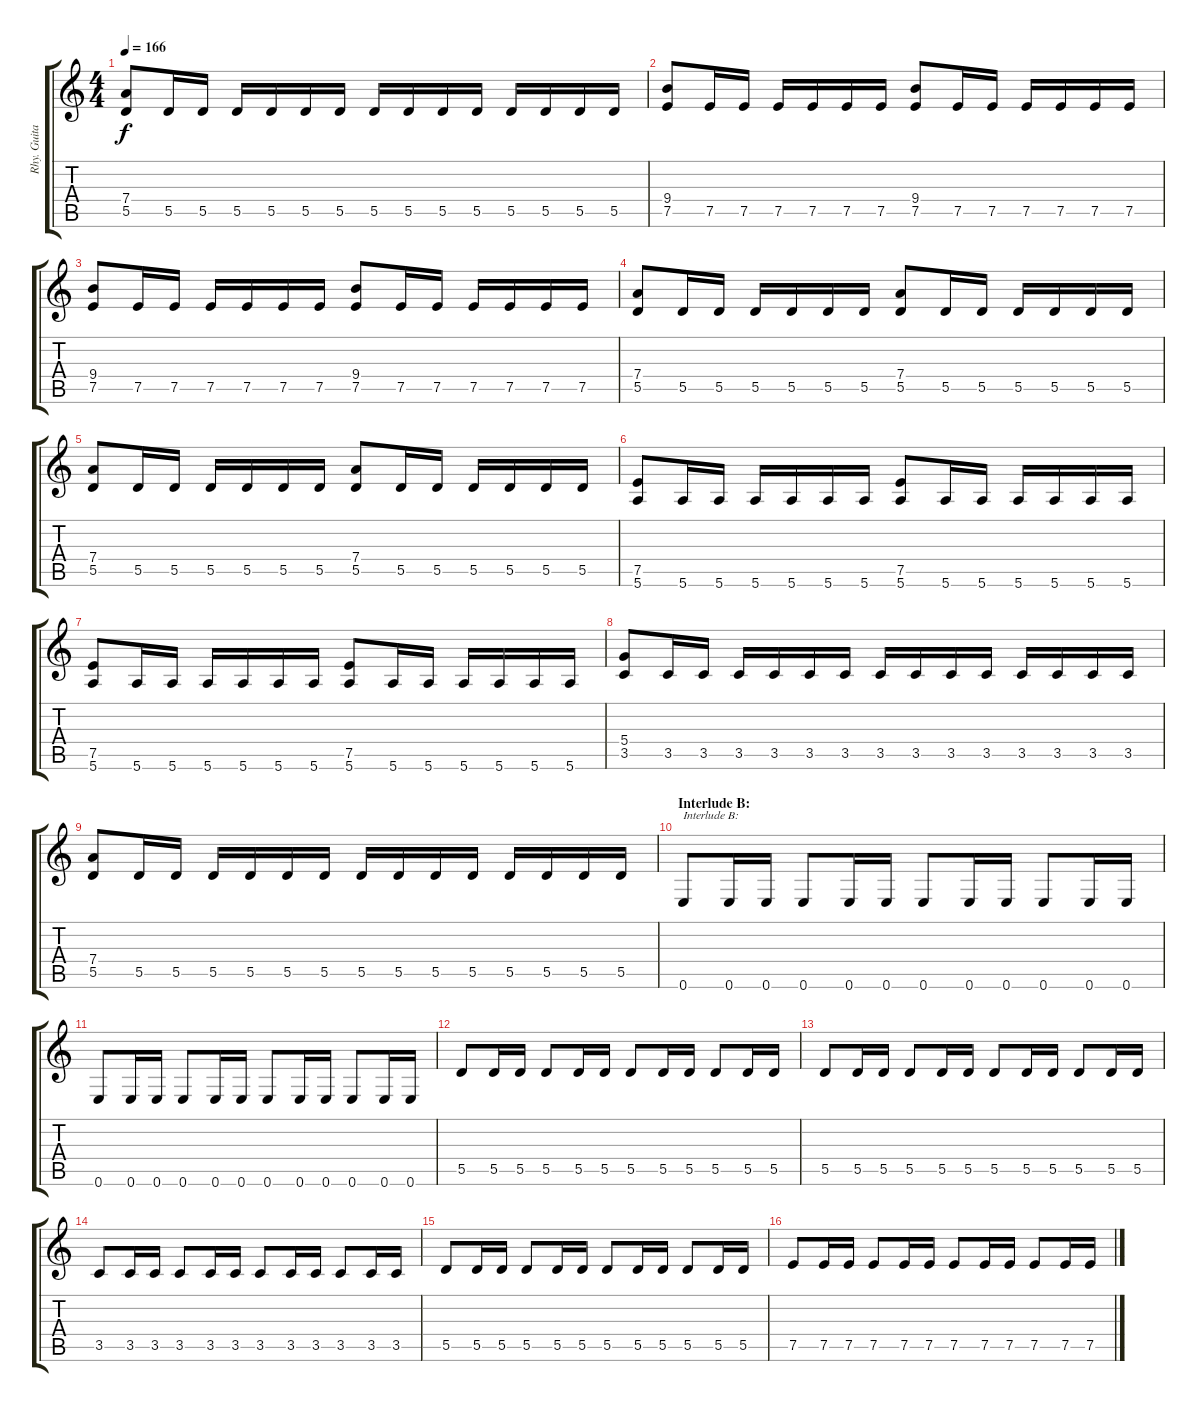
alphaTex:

\track ("Rhy. Guitar I" "Rhy. Guita") {instrument distortionguitar}
\staff {score tabs}
\tuning (E4 B3 G3 D3 A2 E2) {hide}
\ts (4 4)
\tempo 166
\clef g2
\ks c
(7.4 5.5).8{dy f} 5.5.16 5.5.16 5.5.16 5.5.16 5.5.16 5.5.16 5.5.16 5.5.16 5.5.16 5.5.16 5.5.16 5.5.16 5.5.16 5.5.16 |
(9.4 7.5).8 7.5.16 7.5.16 7.5.16 7.5.16 7.5.16 7.5.16 (9.4 7.5).8 7.5.16 7.5.16 7.5.16 7.5.16 7.5.16 7.5.16 |
(9.4 7.5).8 7.5.16 7.5.16 7.5.16 7.5.16 7.5.16 7.5.16 (9.4 7.5).8 7.5.16 7.5.16 7.5.16 7.5.16 7.5.16 7.5.16 |
(7.4 5.5).8 5.5.16 5.5.16 5.5.16 5.5.16 5.5.16 5.5.16 (7.4 5.5).8 5.5.16 5.5.16 5.5.16 5.5.16 5.5.16 5.5.16 |
(7.4 5.5).8 5.5.16 5.5.16 5.5.16 5.5.16 5.5.16 5.5.16 (7.4 5.5).8 5.5.16 5.5.16 5.5.16 5.5.16 5.5.16 5.5.16 |
(7.5 5.6).8 5.6.16 5.6.16 5.6.16 5.6.16 5.6.16 5.6.16 (7.5 5.6).8 5.6.16 5.6.16 5.6.16 5.6.16 5.6.16 5.6.16 |
(7.5 5.6).8 5.6.16 5.6.16 5.6.16 5.6.16 5.6.16 5.6.16 (7.5 5.6).8 5.6.16 5.6.16 5.6.16 5.6.16 5.6.16 5.6.16 |
(5.4 3.5).8 3.5.16 3.5.16 3.5.16 3.5.16 3.5.16 3.5.16 3.5.16 3.5.16 3.5.16 3.5.16 3.5.16 3.5.16 3.5.16 3.5.16 |
(7.4 5.5).8 5.5.16 5.5.16 5.5.16 5.5.16 5.5.16 5.5.16 5.5.16 5.5.16 5.5.16 5.5.16 5.5.16 5.5.16 5.5.16 5.5.16 |
\section ("" "Interlude B:")
0.6.8{txt "Interlude B:"} 0.6.16 0.6.16 0.6.8 0.6.16 0.6.16 0.6.8 0.6.16 0.6.16 0.6.8 0.6.16 0.6.16 |
0.6.8 0.6.16 0.6.16 0.6.8 0.6.16 0.6.16 0.6.8 0.6.16 0.6.16 0.6.8 0.6.16 0.6.16 |
5.5.8 5.5.16 5.5.16 5.5.8 5.5.16 5.5.16 5.5.8 5.5.16 5.5.16 5.5.8 5.5.16 5.5.16 |
5.5.8 5.5.16 5.5.16 5.5.8 5.5.16 5.5.16 5.5.8 5.5.16 5.5.16 5.5.8 5.5.16 5.5.16 |
3.5.8 3.5.16 3.5.16 3.5.8 3.5.16 3.5.16 3.5.8 3.5.16 3.5.16 3.5.8 3.5.16 3.5.16 |
5.5.8 5.5.16 5.5.16 5.5.8 5.5.16 5.5.16 5.5.8 5.5.16 5.5.16 5.5.8 5.5.16 5.5.16 |
7.5.8 7.5.16 7.5.16 7.5.8 7.5.16 7.5.16 7.5.8 7.5.16 7.5.16 7.5.8 7.5.16 7.5.16
